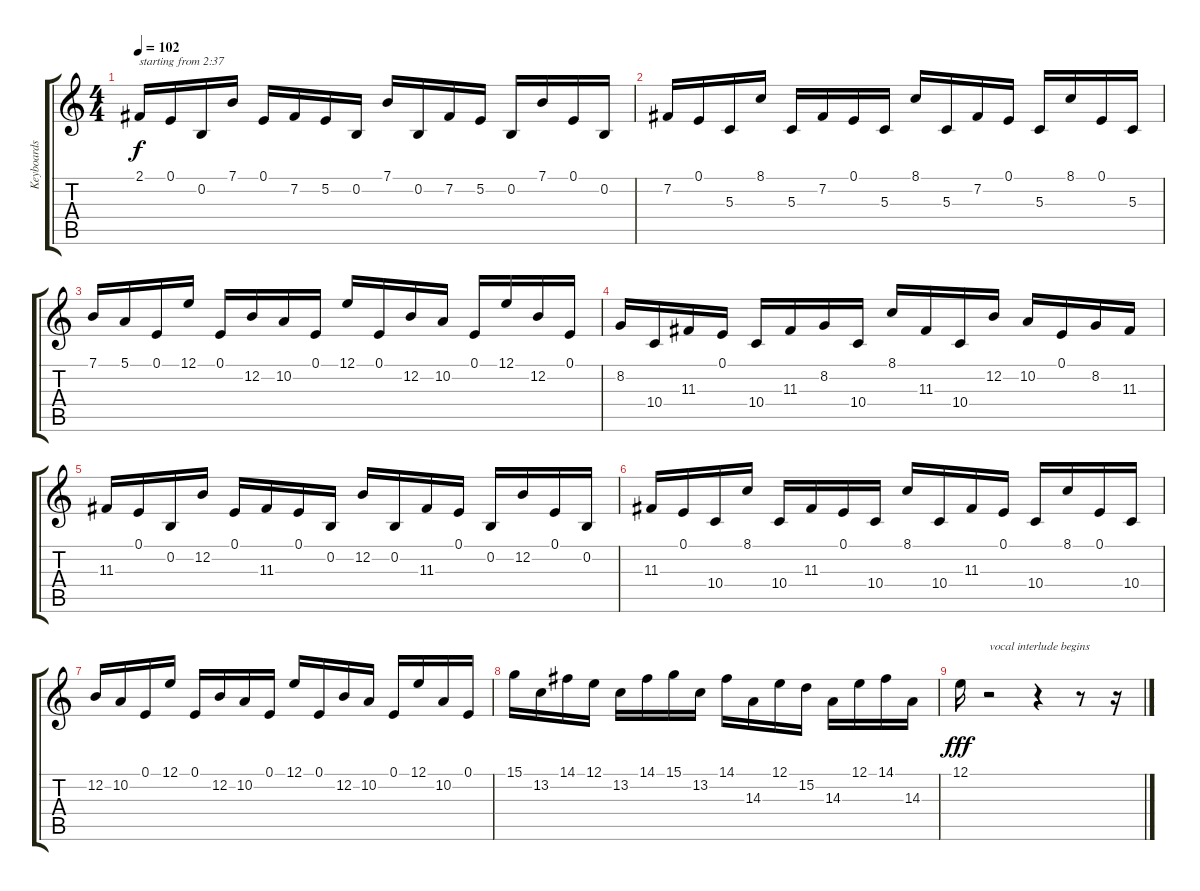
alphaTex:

\track ("Keyboards (Kevin Moore)" "Keyboards ") {instrument pad3polysynth}
\staff {score tabs}
\tuning (E4 B3 G3 D3 A2 E2) {hide}
\ts (4 4)
\tempo 102
\clef g2
\ks c
2.1.16{txt "starting from 2:37" dy f instrument pad3polysynth} 0.1.16 0.2.16 7.1.16 0.1.16 7.2.16 5.2.16 0.2.16 7.1.16 0.2.16 7.2.16 5.2.16 0.2.16 7.1.16 0.1.16 0.2.16 |
7.2.16 0.1.16 5.3.16 8.1.16 5.3.16 7.2.16 0.1.16 5.3.16 8.1.16 5.3.16 7.2.16 0.1.16 5.3.16 8.1.16 0.1.16 5.3.16 |
7.1.16 5.1.16 0.1.16 12.1.16 0.1.16 12.2.16 10.2.16 0.1.16 12.1.16 0.1.16 12.2.16 10.2.16 0.1.16 12.1.16 12.2.16 0.1.16 |
8.2.16 10.4.16 11.3.16 0.1.16 10.4.16 11.3.16 8.2.16 10.4.16 8.1.16 11.3.16 10.4.16 12.2.16 10.2.16 0.1.16 8.2.16 11.3.16 |
11.3.16 0.1.16 0.2.16 12.2.16 0.1.16 11.3.16 0.1.16 0.2.16 12.2.16 0.2.16 11.3.16 0.1.16 0.2.16 12.2.16 0.1.16 0.2.16 |
11.3.16 0.1.16 10.4.16 8.1.16 10.4.16 11.3.16 0.1.16 10.4.16 8.1.16 10.4.16 11.3.16 0.1.16 10.4.16 8.1.16 0.1.16 10.4.16 |
12.2.16 10.2.16 0.1.16 12.1.16 0.1.16 12.2.16 10.2.16 0.1.16 12.1.16 0.1.16 12.2.16 10.2.16 0.1.16 12.1.16 10.2.16 0.1.16 |
15.1.16 13.2.16 14.1.16 12.1.16 13.2.16 14.1.16 15.1.16 13.2.16 14.1.16 14.3.16 12.1.16 15.2.16 14.3.16 12.1.16 14.1.16 14.3.16 |
12.1.16{dy fff} r.2{txt "vocal interlude begins"} r.4 r.8 r.16
